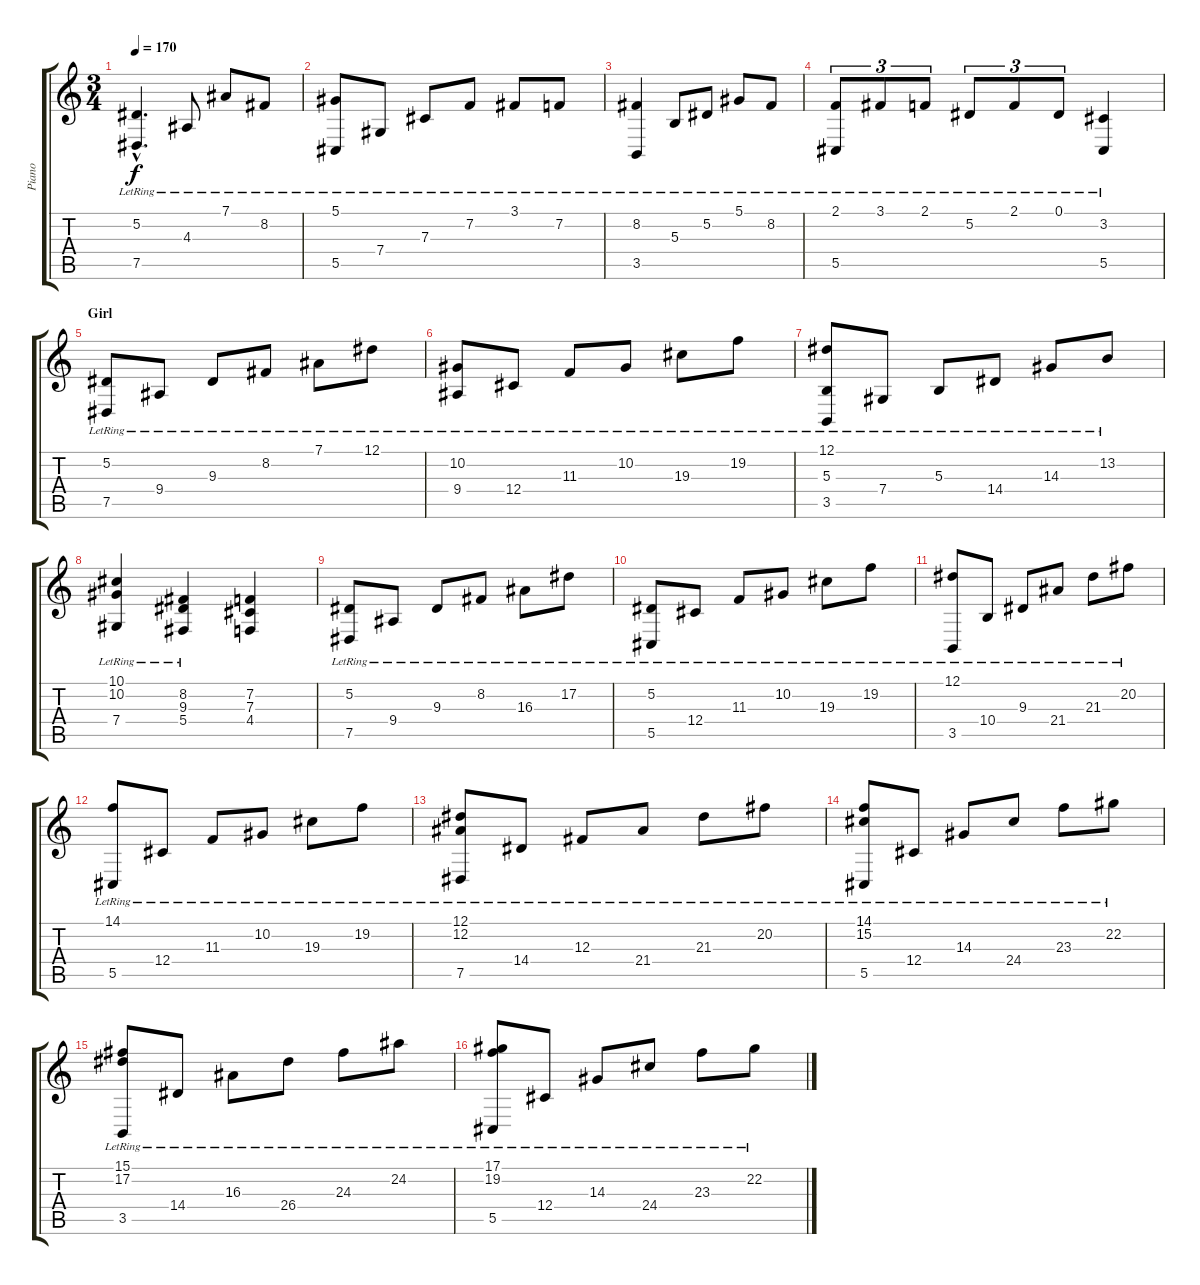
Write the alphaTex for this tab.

\track ("Piano" "Piano") {instrument brightacousticpiano}
\staff {score tabs}
\tuning (Eb4 Bb3 Gb3 Db3 Ab2 Eb2) {hide}
\ts (3 4)
\tempo 170
\clef g2
\ks c
(5.2{hac lr} 7.5{hac lr}).4{d dy f} 4.3{lr}.8 7.1{lr}.8 8.2{lr}.8 |
(5.1{lr} 5.5{lr}).8 7.4{lr}.8 7.3{lr}.8 7.2{lr}.8 3.1{lr}.8 7.2{lr}.8 |
(8.2{lr} 3.5{lr}).4 5.3{lr}.8 5.2{lr}.8 5.1{lr}.8 8.2{lr}.8 |
(2.1{lr} 5.5{lr}).8{tu (3 2)} 3.1{lr}.8{tu (3 2)} 2.1{lr}.8{tu (3 2)} 5.2{lr}.8{tu (3 2)} 2.1{lr}.8{tu (3 2)} 0.1{lr}.8{tu (3 2)} (3.2{lr} 5.5{lr}).4 |
\section ("" "Girl")
(5.2{lr} 7.5{lr}).8 9.4{lr}.8 9.3{lr}.8 8.2{lr}.8 7.1{lr}.8 12.1{lr}.8 |
(10.2{lr} 9.4{lr}).8 12.4{lr}.8 11.3{lr}.8 10.2{lr}.8 19.3{lr}.8 19.2{lr}.8 |
(12.1{lr} 5.3{lr} 3.5{lr}).8 7.4{lr}.8 5.3{lr}.8 14.4{lr}.8 14.3{lr}.8 13.2{lr}.8 |
(10.1{lr} 10.2{lr} 7.4).4 (8.2{lr} 9.3 5.4).4 (7.2 7.3 4.4).4 |
(5.2{lr} 7.5{lr}).8 9.4{lr}.8 9.3{lr}.8 8.2{lr}.8 16.3{lr}.8 17.2{lr}.8 |
(5.2{lr} 5.5{lr}).8 12.4{lr}.8 11.3{lr}.8 10.2{lr}.8 19.3{lr}.8 19.2{lr}.8 |
(12.1{lr} 3.5{lr}).8 10.4{lr}.8 9.3{lr}.8 21.4{lr}.8 21.3{lr}.8 20.2{lr}.8 |
(14.1{lr} 5.5{lr}).8 12.4{lr}.8 11.3{lr}.8 10.2{lr}.8 19.3{lr}.8 19.2{lr}.8 |
(12.1{lr} 12.2{lr} 7.5{lr}).8 14.4{lr}.8 12.3{lr}.8 21.4{lr}.8 21.3{lr}.8 20.2{lr}.8 |
(14.1{lr} 15.2{lr} 5.5{lr}).8 12.4{lr}.8 14.3{lr}.8 24.4{lr}.8 23.3{lr}.8 22.2{lr}.8 |
(15.1{lr} 17.2{lr} 3.5{lr}).8 14.4{lr}.8 16.3{lr}.8 26.4{lr}.8 24.3{lr}.8 24.2{lr}.8 |
(17.1{lr} 19.2{lr} 5.5{lr}).8 12.4{lr}.8 14.3{lr}.8 24.4{lr}.8 23.3{lr}.8 22.2{lr}.8
